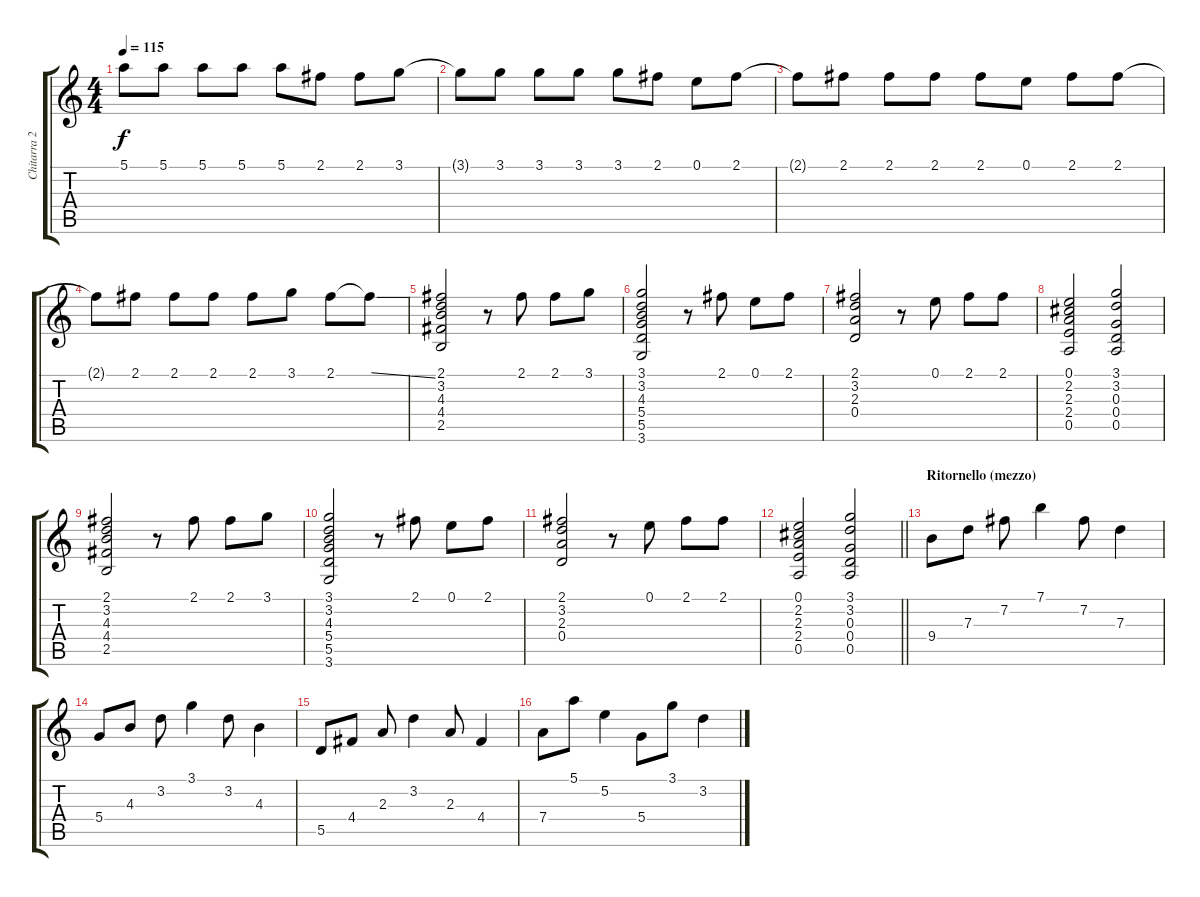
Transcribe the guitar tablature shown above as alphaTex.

\track ("Chitarra 2" "Chitarra 2") {instrument electricguitarmuted bank 255}
\staff {score tabs}
\tuning (E4 B3 G3 D3 A2 E2) {hide}
\ts (4 4)
\tempo 115
\clef g2
\ks c
5.1.8{dy f} 5.1.8 5.1.8 5.1.8 5.1.8 2.1.8 2.1.8 3.1.8 |
3.1{t}.8 3.1.8 3.1.8 3.1.8 3.1.8 2.1.8 0.1.8 2.1.8 |
2.1{t}.8 2.1.8 2.1.8 2.1.8 2.1.8 0.1.8 2.1.8 2.1.8 |
2.1{t}.8 2.1.8 2.1.8 2.1.8 2.1.8 3.1.8 2.1.8 2.1{ss t}.8 |
(2.1 3.2 4.3 4.4 2.5).2 r.8 2.1.8 2.1.8 3.1.8 |
(3.1 3.2 4.3 5.4 5.5 3.6).2 r.8 2.1.8 0.1.8 2.1.8 |
(2.1 3.2 2.3 0.4).2 r.8 0.1.8 2.1.8 2.1.8 |
(0.1 2.2 2.3 2.4 0.5).2 (3.1 3.2 0.3 0.4 0.5).2 |
(2.1 3.2 4.3 4.4 2.5).2 r.8 2.1.8 2.1.8 3.1.8 |
(3.1 3.2 4.3 5.4 5.5 3.6).2 r.8 2.1.8 0.1.8 2.1.8 |
(2.1 3.2 2.3 0.4).2 r.8 0.1.8 2.1.8 2.1.8 |
\barLineRight lightlight
(0.1 2.2 2.3 2.4 0.5).2 (3.1 3.2 0.3 0.4 0.5).2 |
\section ("" "Ritornello (mezzo)")
9.4.8 7.3.8 7.2.8 7.1.4 7.2.8 7.3.4 |
5.4.8 4.3.8 3.2.8 3.1.4 3.2.8 4.3.4 |
5.5.8 4.4.8 2.3.8 3.2.4 2.3.8 4.4.4 |
7.4.8 5.1.8 5.2.4 5.4.8 3.1.8 3.2.4
